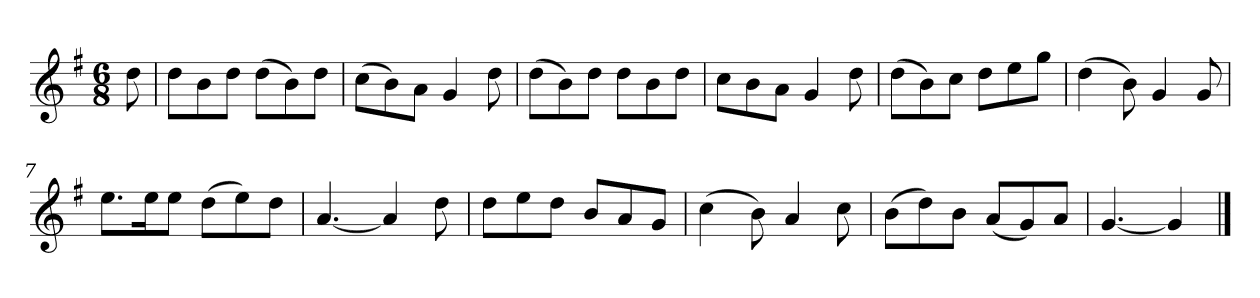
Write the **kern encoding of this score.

**kern
*part1
*staff1
*k[f#]
*M6/8
*MM120
=
8dd
=1
8ddL
8b
8ddJ
(8ddL
8b)
8ddJ
=2
(8ccL
8b)
8aJ
4g
8dd
=3
(8ddL
8b)
8ddJ
8ddL
8b
8ddJ
=4
8ccL
8b
8aJ
4g
8dd
=5
(8ddL
8b)
8ccJ
8ddL
8ee
8ggJ
=6
(4dd
8b)
4g
8g
=7
8.eeL
16eeK
8eeJ
(8ddL
8ee)
8ddJ
=8
[4.a
4a]
8dd
=9
8ddL
8ee
8ddJ
8bL
8a
8gJ
=10
(4cc
8b)
4a
8cc
=11
(8bL
8dd)
8bJ
(8aL
8g)
8aJ
=12
[4.g
4g]
==
*-
